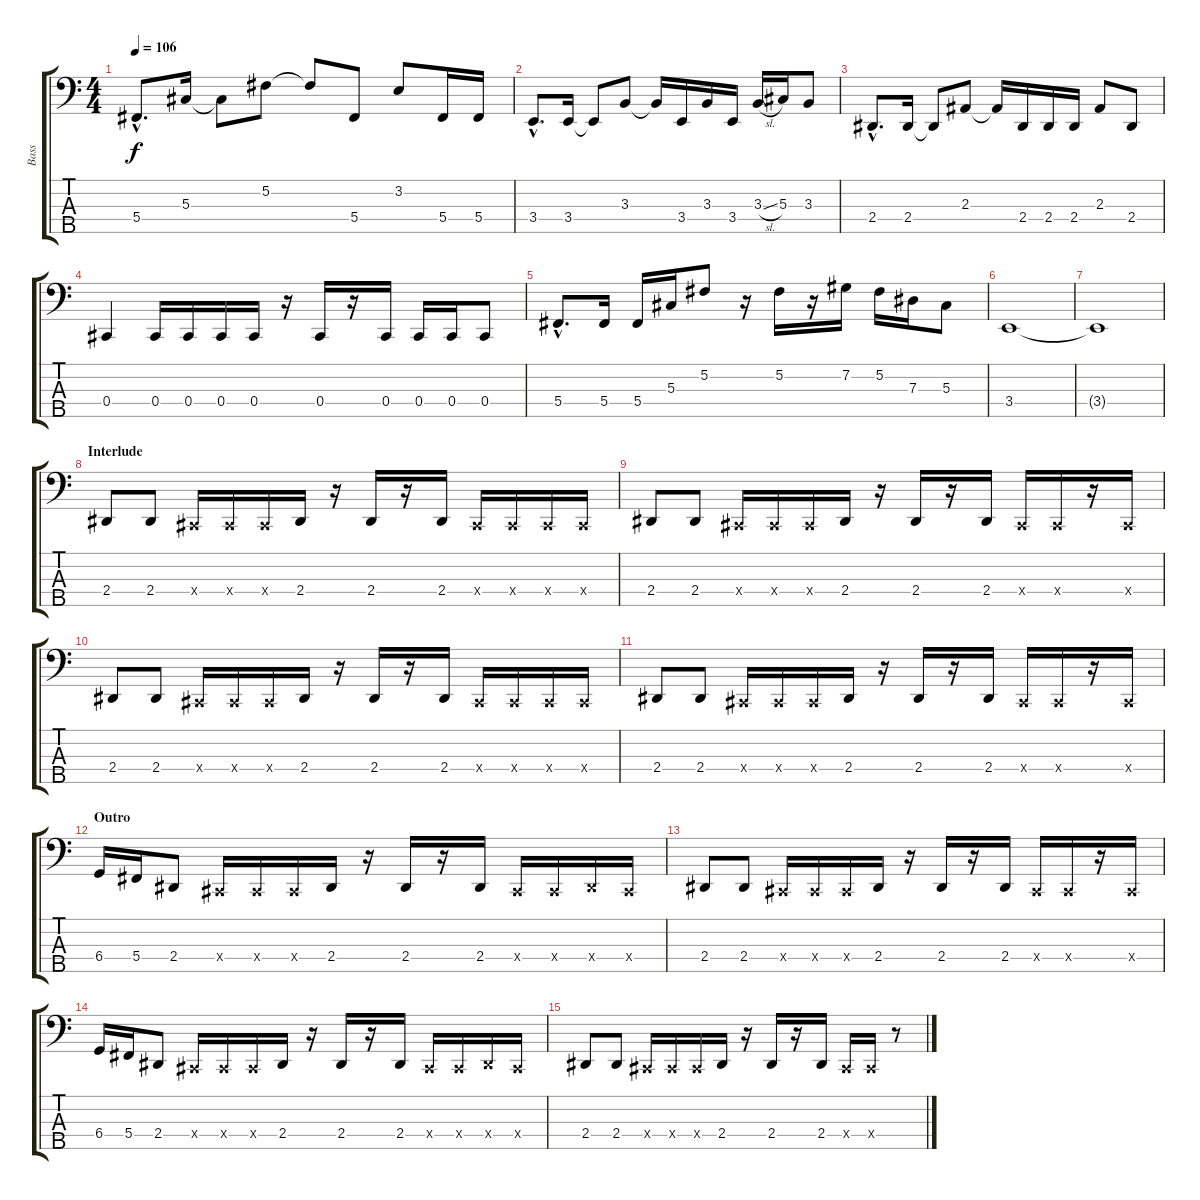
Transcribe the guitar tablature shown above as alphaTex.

\track ("Bass" "Bass") {instrument slapbass1}
\staff {score tabs}
\tuning (Gb2 Db2 Ab1 Db1 Bb0) {hide}
\ts (4 4)
\tempo 106
\clef f4
\ks c
5.4{hac}.8{d dy f} 5.3.16 5.3{t}.8 5.2.8 5.2{t}.8 5.4.8 3.2.8 5.4.16 5.4.16 |
3.4{hac}.8{d} 3.4.16 3.4{t}.8 3.3.8 3.3{t}.16 3.4.16 3.3.16 3.4.16 3.3{sl}.16 5.3.16 3.3.8 |
2.4{hac}.8{d} 2.4.16 2.4{t}.8 2.3.8 2.3{t}.16 2.4.16 2.4.16 2.4.16 2.3.8 2.4.8 |
0.4.4 0.4.16 0.4.16 0.4.16 0.4.16 r.16 0.4.16 r.16 0.4.16 0.4.16 0.4.16 0.4.8 |
5.4{hac}.8{d} 5.4.16 5.4.16 5.3.16 5.2.8 r.16 5.2.16 r.16 7.2.16 5.2.16 7.3.16 5.3.8 |
3.4.1 |
3.4{t}.1 |
\section ("" "Interlude")
2.4.8 2.4.8 0.4{x}.16 0.4{x}.16 0.4{x}.16 2.4.16 r.16 2.4.16 r.16 2.4.16 0.4{x}.16 0.4{x}.16 0.4{x}.16 0.4{x}.16 |
2.4.8 2.4.8 0.4{x}.16 0.4{x}.16 0.4{x}.16 2.4.16 r.16 2.4.16 r.16 2.4.16 0.4{x}.16 0.4{x}.16 r.16 0.4{x}.16 |
2.4.8 2.4.8 0.4{x}.16 0.4{x}.16 0.4{x}.16 2.4.16 r.16 2.4.16 r.16 2.4.16 0.4{x}.16 0.4{x}.16 0.4{x}.16 0.4{x}.16 |
2.4.8 2.4.8 0.4{x}.16 0.4{x}.16 0.4{x}.16 2.4.16 r.16 2.4.16 r.16 2.4.16 0.4{x}.16 0.4{x}.16 r.16 0.4{x}.16 |
\section ("" "Outro")
6.4.16 5.4.16 2.4.8 0.4{x}.16 0.4{x}.16 0.4{x}.16 2.4.16 r.16 2.4.16 r.16 2.4.16 0.4{x}.16 0.4{x}.16 2.4{x}.16 0.4{x}.16 |
2.4.8 2.4.8 0.4{x}.16 0.4{x}.16 0.4{x}.16 2.4.16 r.16 2.4.16 r.16 2.4.16 0.4{x}.16 0.4{x}.16 r.16 0.4{x}.16 |
6.4.16 5.4.16 2.4.8 0.4{x}.16 0.4{x}.16 0.4{x}.16 2.4.16 r.16 2.4.16 r.16 2.4.16 0.4{x}.16 0.4{x}.16 2.4{x}.16 0.4{x}.16 |
2.4.8 2.4.8 0.4{x}.16 0.4{x}.16 0.4{x}.16 2.4.16 r.16 2.4.16 r.16 2.4.16 0.4{x}.16 0.4{x}.16 r.8
